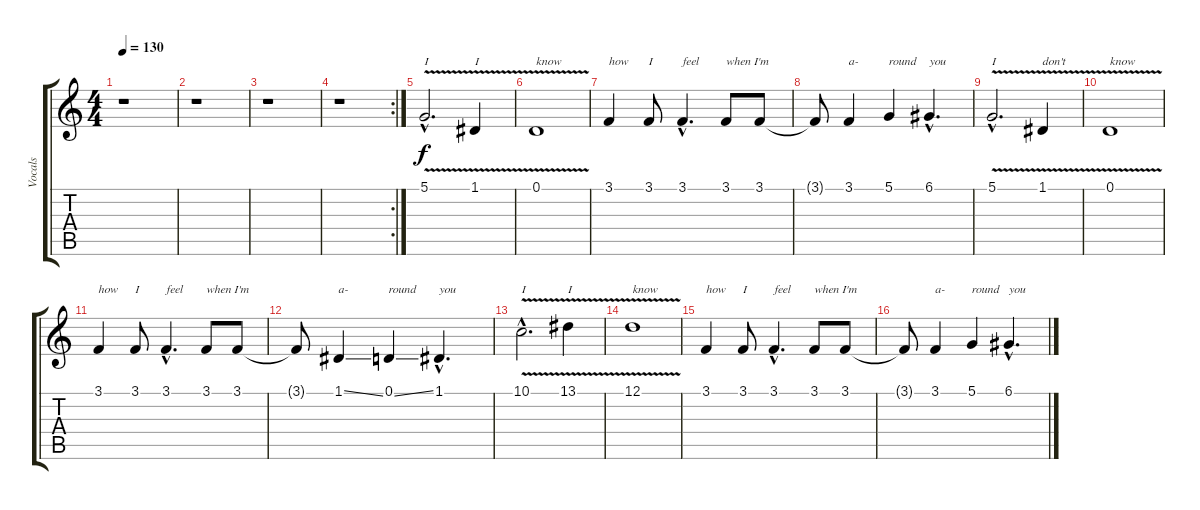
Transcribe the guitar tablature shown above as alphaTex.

\track ("Vocals" "Vocals") {instrument flute}
\staff {score tabs}
\tuning (D4 A3 F3 C3 G2 C2) {hide}
\ts (4 4)
\tempo 130
\clef g2
\ks c
r.1{dy f} |
r.1 |
r.1 |
\rc 2
r.1 |
5.1{v hac}.2{d txt "I"} 1.1{v}.4{txt "I"} |
0.1{v}.1{txt "know"} |
3.1.4{txt "how"} 3.1.8{txt "I"} 3.1{hac}.4{d txt "feel"} 3.1.8{txt "when I'm"} 3.1.8 |
3.1{t}.8 3.1.4{txt "a-"} 5.1.4{txt "round"} 6.1{hac}.4{d txt "you"} |
5.1{v hac}.2{d txt "I"} 1.1{v}.4{txt "don't"} |
0.1{v}.1{txt "know"} |
3.1.4{txt "how"} 3.1.8{txt "I"} 3.1{hac}.4{d txt "feel"} 3.1.8{txt "when I'm"} 3.1.8 |
3.1{t}.8 1.1{ss}.4{txt "a-"} 0.1{ss}.4{txt "round"} 1.1{hac}.4{d txt "you"} |
10.1{v hac}.2{d txt "I"} 13.1{v}.4{txt "I"} |
12.1{v}.1{txt "know"} |
3.1.4{txt "how"} 3.1.8{txt "I"} 3.1{hac}.4{d txt "feel"} 3.1.8{txt "when I'm"} 3.1.8 |
3.1{t}.8 3.1.4{txt "a-"} 5.1.4{txt "round"} 6.1{hac}.4{d txt "you"}
